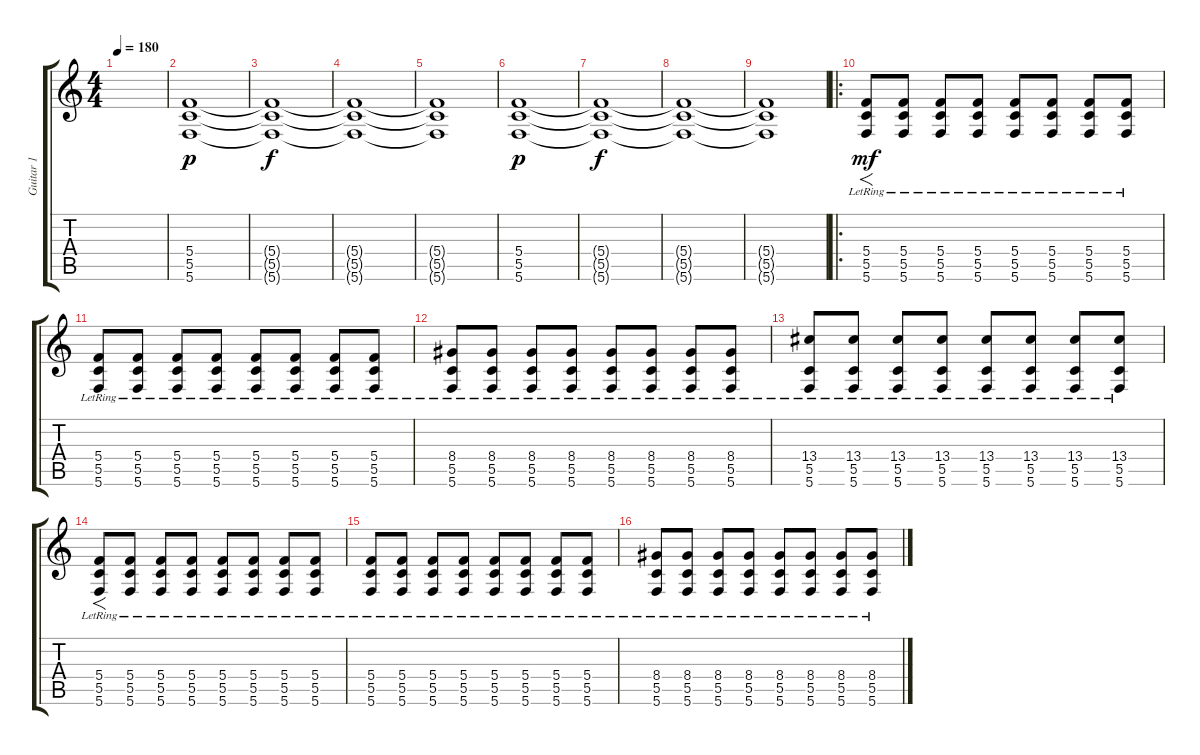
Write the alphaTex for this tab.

\track ("Guitar 1" "Guitar 1") {instrument overdrivenguitar}
\staff {score tabs}
\tuning (D4 A3 F3 C3 G2 C2) {hide}
\ts (4 4)
\tempo 180
\clef g2
\ks c
|
(5.4 5.5 5.6).1{dy p} |
(5.4{t} 5.5{t} 5.6{t}).1{dy f} |
(5.4{t} 5.5{t} 5.6{t}).1 |
(5.4{t} 5.5{t} 5.6{t}).1 |
(5.4 5.5 5.6).1{dy p} |
(5.4{t} 5.5{t} 5.6{t}).1{dy f} |
(5.4{t} 5.5{t} 5.6{t}).1 |
(5.4{t} 5.5{t} 5.6{t}).1 |
\ro
(5.4{lr} 5.5{lr} 5.6{lr}).8{f dy mf} (5.4{lr} 5.5{lr} 5.6{lr}).8 (5.4{lr} 5.5{lr} 5.6{lr}).8 (5.4{lr} 5.5{lr} 5.6{lr}).8 (5.4{lr} 5.5{lr} 5.6{lr}).8 (5.4{lr} 5.5{lr} 5.6{lr}).8 (5.4{lr} 5.5{lr} 5.6{lr}).8 (5.4{lr} 5.5{lr} 5.6{lr}).8 |
(5.4{lr} 5.5{lr} 5.6{lr}).8 (5.4{lr} 5.5{lr} 5.6{lr}).8 (5.4{lr} 5.5{lr} 5.6{lr}).8 (5.4{lr} 5.5{lr} 5.6{lr}).8 (5.4{lr} 5.5{lr} 5.6{lr}).8 (5.4{lr} 5.5{lr} 5.6{lr}).8 (5.4{lr} 5.5{lr} 5.6{lr}).8 (5.4{lr} 5.5{lr} 5.6{lr}).8 |
(8.4{lr} 5.5{lr} 5.6{lr}).8 (8.4{lr} 5.5{lr} 5.6{lr}).8 (8.4{lr} 5.5{lr} 5.6{lr}).8 (8.4{lr} 5.5{lr} 5.6{lr}).8 (8.4{lr} 5.5{lr} 5.6{lr}).8 (8.4{lr} 5.5{lr} 5.6{lr}).8 (8.4{lr} 5.5{lr} 5.6{lr}).8 (8.4{lr} 5.5{lr} 5.6{lr}).8 |
(13.4{lr} 5.5{lr} 5.6{lr}).8 (13.4{lr} 5.5{lr} 5.6{lr}).8 (13.4{lr} 5.5{lr} 5.6{lr}).8 (13.4{lr} 5.5{lr} 5.6{lr}).8 (13.4{lr} 5.5{lr} 5.6{lr}).8 (13.4{lr} 5.5{lr} 5.6{lr}).8 (13.4{lr} 5.5{lr} 5.6{lr}).8 (13.4{lr} 5.5{lr} 5.6{lr}).8 |
(5.4{lr} 5.5{lr} 5.6{lr}).8{f} (5.4{lr} 5.5{lr} 5.6{lr}).8 (5.4{lr} 5.5{lr} 5.6{lr}).8 (5.4{lr} 5.5{lr} 5.6{lr}).8 (5.4{lr} 5.5{lr} 5.6{lr}).8 (5.4{lr} 5.5{lr} 5.6{lr}).8 (5.4{lr} 5.5{lr} 5.6{lr}).8 (5.4{lr} 5.5{lr} 5.6{lr}).8 |
(5.4{lr} 5.5{lr} 5.6{lr}).8 (5.4{lr} 5.5{lr} 5.6{lr}).8 (5.4{lr} 5.5{lr} 5.6{lr}).8 (5.4{lr} 5.5{lr} 5.6{lr}).8 (5.4{lr} 5.5{lr} 5.6{lr}).8 (5.4{lr} 5.5{lr} 5.6{lr}).8 (5.4{lr} 5.5{lr} 5.6{lr}).8 (5.4{lr} 5.5{lr} 5.6{lr}).8 |
(8.4{lr} 5.5{lr} 5.6{lr}).8 (8.4{lr} 5.5{lr} 5.6{lr}).8 (8.4{lr} 5.5{lr} 5.6{lr}).8 (8.4{lr} 5.5{lr} 5.6{lr}).8 (8.4{lr} 5.5{lr} 5.6{lr}).8 (8.4{lr} 5.5{lr} 5.6{lr}).8 (8.4{lr} 5.5{lr} 5.6{lr}).8 (8.4{lr} 5.5{lr} 5.6{lr}).8
